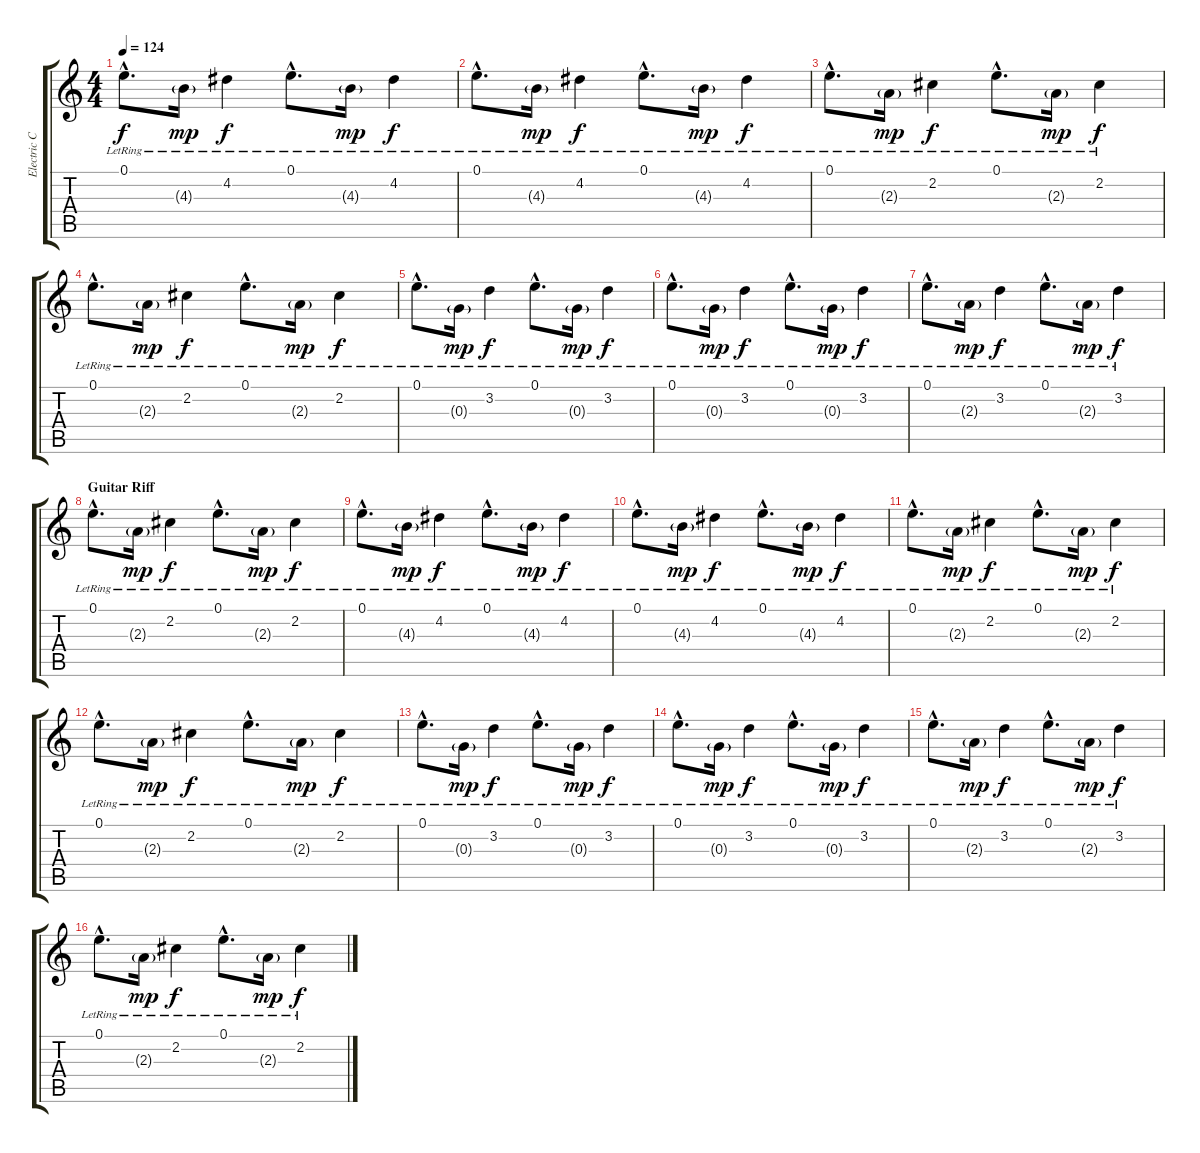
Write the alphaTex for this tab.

\track ("Electric Clean" "Electric C") {instrument electricguitarclean}
\staff {score tabs}
\tuning (E4 B3 G3 D3 A2 E2) {hide}
\ts (4 4)
\tempo 124
\clef g2
\ks c
0.1{hac lr}.8{d dy f} 4.3{g lr}.16{dy mp} 4.2{lr}.4{dy f} 0.1{hac lr}.8{d} 4.3{g lr}.16{dy mp} 4.2{lr}.4{dy f} |
0.1{hac lr}.8{d} 4.3{g lr}.16{dy mp} 4.2{lr}.4{dy f} 0.1{hac lr}.8{d} 4.3{g lr}.16{dy mp} 4.2{lr}.4{dy f} |
0.1{hac lr}.8{d} 2.3{g lr}.16{dy mp} 2.2{lr}.4{dy f} 0.1{hac lr}.8{d} 2.3{g lr}.16{dy mp} 2.2{lr}.4{dy f} |
0.1{hac lr}.8{d} 2.3{g lr}.16{dy mp} 2.2{lr}.4{dy f} 0.1{hac lr}.8{d} 2.3{g lr}.16{dy mp} 2.2{lr}.4{dy f} |
0.1{hac lr}.8{d} 0.3{g lr}.16{dy mp} 3.2{lr}.4{dy f} 0.1{hac lr}.8{d} 0.3{g lr}.16{dy mp} 3.2{lr}.4{dy f} |
0.1{hac lr}.8{d} 0.3{g lr}.16{dy mp} 3.2{lr}.4{dy f} 0.1{hac lr}.8{d} 0.3{g lr}.16{dy mp} 3.2{lr}.4{dy f} |
0.1{hac lr}.8{d} 2.3{g lr}.16{dy mp} 3.2{lr}.4{dy f} 0.1{hac lr}.8{d} 2.3{g lr}.16{dy mp} 3.2{lr}.4{dy f} |
\section ("" "Guitar Riff")
0.1{hac lr}.8{d} 2.3{g lr}.16{dy mp} 2.2{lr}.4{dy f} 0.1{hac lr}.8{d} 2.3{g lr}.16{dy mp} 2.2{lr}.4{dy f} |
0.1{hac lr}.8{d} 4.3{g lr}.16{dy mp} 4.2{lr}.4{dy f} 0.1{hac lr}.8{d} 4.3{g lr}.16{dy mp} 4.2{lr}.4{dy f} |
0.1{hac lr}.8{d} 4.3{g lr}.16{dy mp} 4.2{lr}.4{dy f} 0.1{hac lr}.8{d} 4.3{g lr}.16{dy mp} 4.2{lr}.4{dy f} |
0.1{hac lr}.8{d} 2.3{g lr}.16{dy mp} 2.2{lr}.4{dy f} 0.1{hac lr}.8{d} 2.3{g lr}.16{dy mp} 2.2{lr}.4{dy f} |
0.1{hac lr}.8{d} 2.3{g lr}.16{dy mp} 2.2{lr}.4{dy f} 0.1{hac lr}.8{d} 2.3{g lr}.16{dy mp} 2.2{lr}.4{dy f} |
0.1{hac lr}.8{d} 0.3{g lr}.16{dy mp} 3.2{lr}.4{dy f} 0.1{hac lr}.8{d} 0.3{g lr}.16{dy mp} 3.2{lr}.4{dy f} |
0.1{hac lr}.8{d} 0.3{g lr}.16{dy mp} 3.2{lr}.4{dy f} 0.1{hac lr}.8{d} 0.3{g lr}.16{dy mp} 3.2{lr}.4{dy f} |
0.1{hac lr}.8{d} 2.3{g lr}.16{dy mp} 3.2{lr}.4{dy f} 0.1{hac lr}.8{d} 2.3{g lr}.16{dy mp} 3.2{lr}.4{dy f} |
0.1{hac lr}.8{d} 2.3{g lr}.16{dy mp} 2.2{lr}.4{dy f} 0.1{hac lr}.8{d} 2.3{g lr}.16{dy mp} 2.2{lr}.4{dy f}
